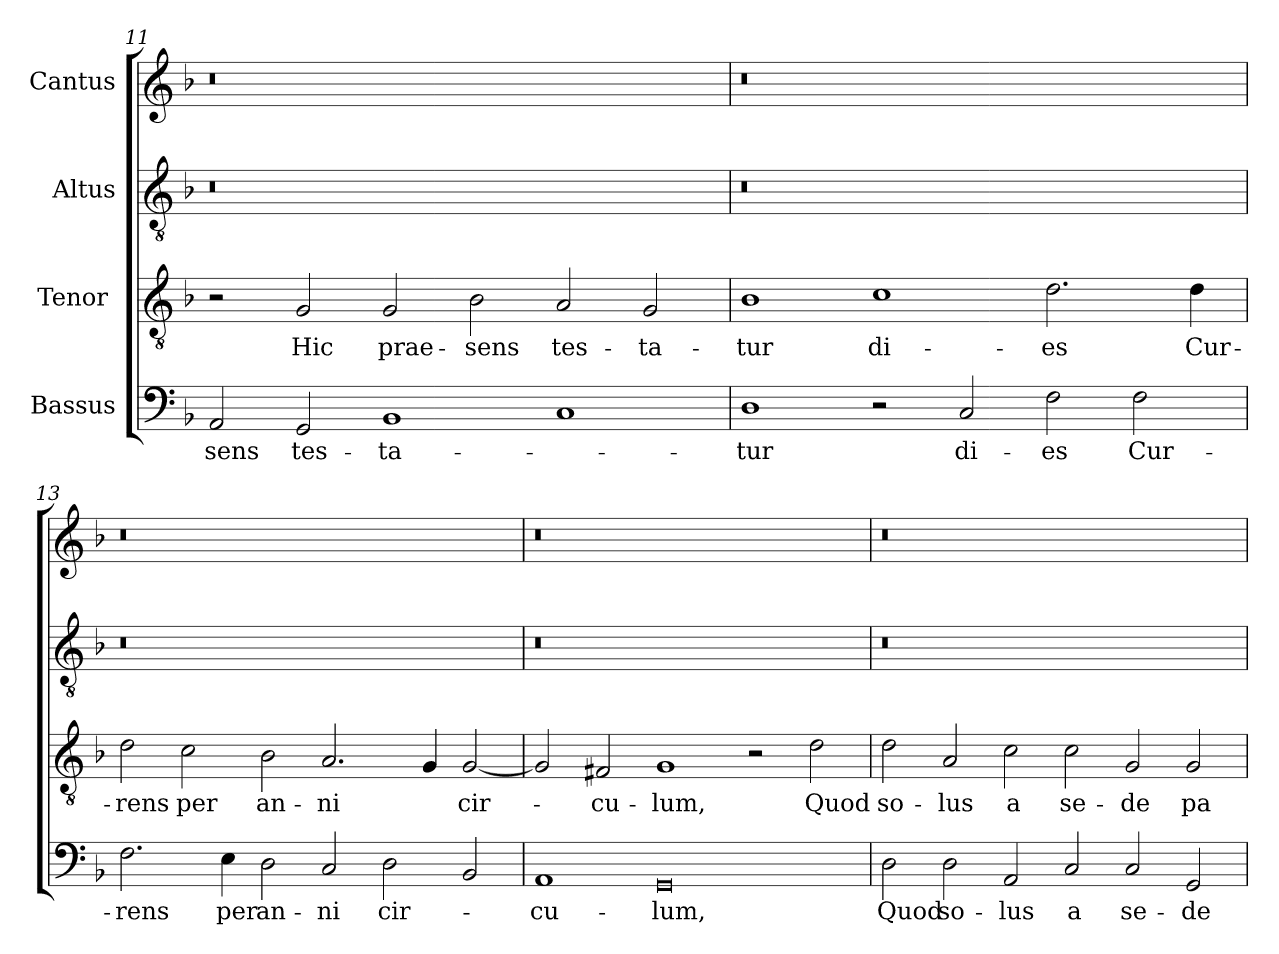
**kern	**text	**kern	**text	**kern	**kern
*part4	*part4	*part3	*part3	*part2	*part1
*staff4	*staff4	*staff3	*staff3	*staff2	*staff1
*I"Bassus	*	*I"Tenor 	*	*I"Altus	*I"Cantus
*clefF4	*	*clefGv2	*	*clefGv2	*clefG2
*k[b-]	*	*k[b-]	*	*k[b-]	*k[b-]
*F:	*	*F:	*	*F:	*F:
=11	=11	=11	=11	=11	=11
2AA/	-sens	2r	.	0r	0r
2GG/	tes-	2G/	Hic	.	.
1BB-/	-ta-	2G/	prae-	.	.
.	.	2B-\	-sens	.	.
1C/	.	2A/	tes-	1ryy	1ryy
.	.	2G/	-ta-	.	.
=12	=12	=12	=12	=12	=12
1D\	-tur	1B-\	-tur	0r	0r
2r	.	1c\	di-	.	.
2C/	di-	.	.	.	.
2F\	-es	2.d\	-es	1ryy	1ryy
2F\	Cur-	.	.	.	.
.	.	4d\	Cur-	.	.
=13	=13	=13	=13	=13	=13
2.F\	-rens	2d\	-rens	0r	0r
.	.	2c\	per	.	.
4E\	per	.	.	.	.
2D\	an-	2B-\	an-	.	.
2C/	-ni	2.A/	-ni	.	.
2D\	cir-	.	.	1ryy	1ryy
.	.	4G/	.	.	.
2BB-/	.	[2G/	cir-	.	.
=14	=14	=14	=14	=14	=14
1AA/	-cu-	2G/]	.	0r	0r
.	.	2F#X/	-cu-	.	.
0GG/	-lum,	1G/	-lum,	.	.
.	.	2r	.	1ryy	1ryy
.	.	2d\	Quod	.	.
=15	=15	=15	=15	=15	=15
2D\	Quod	2d\	so-	0r	0r
2D\	so-	2A/	-lus	.	.
2AA/	-lus	2c\	a	.	.
2C/	a	2c\	se-	.	.
2C/	se-	2G/	-de	1ryy	1ryy
2GG/	-de	2G/	pa-	.	.
=	=	=	=	=	=
*-	*-	*-	*-	*-	*-
